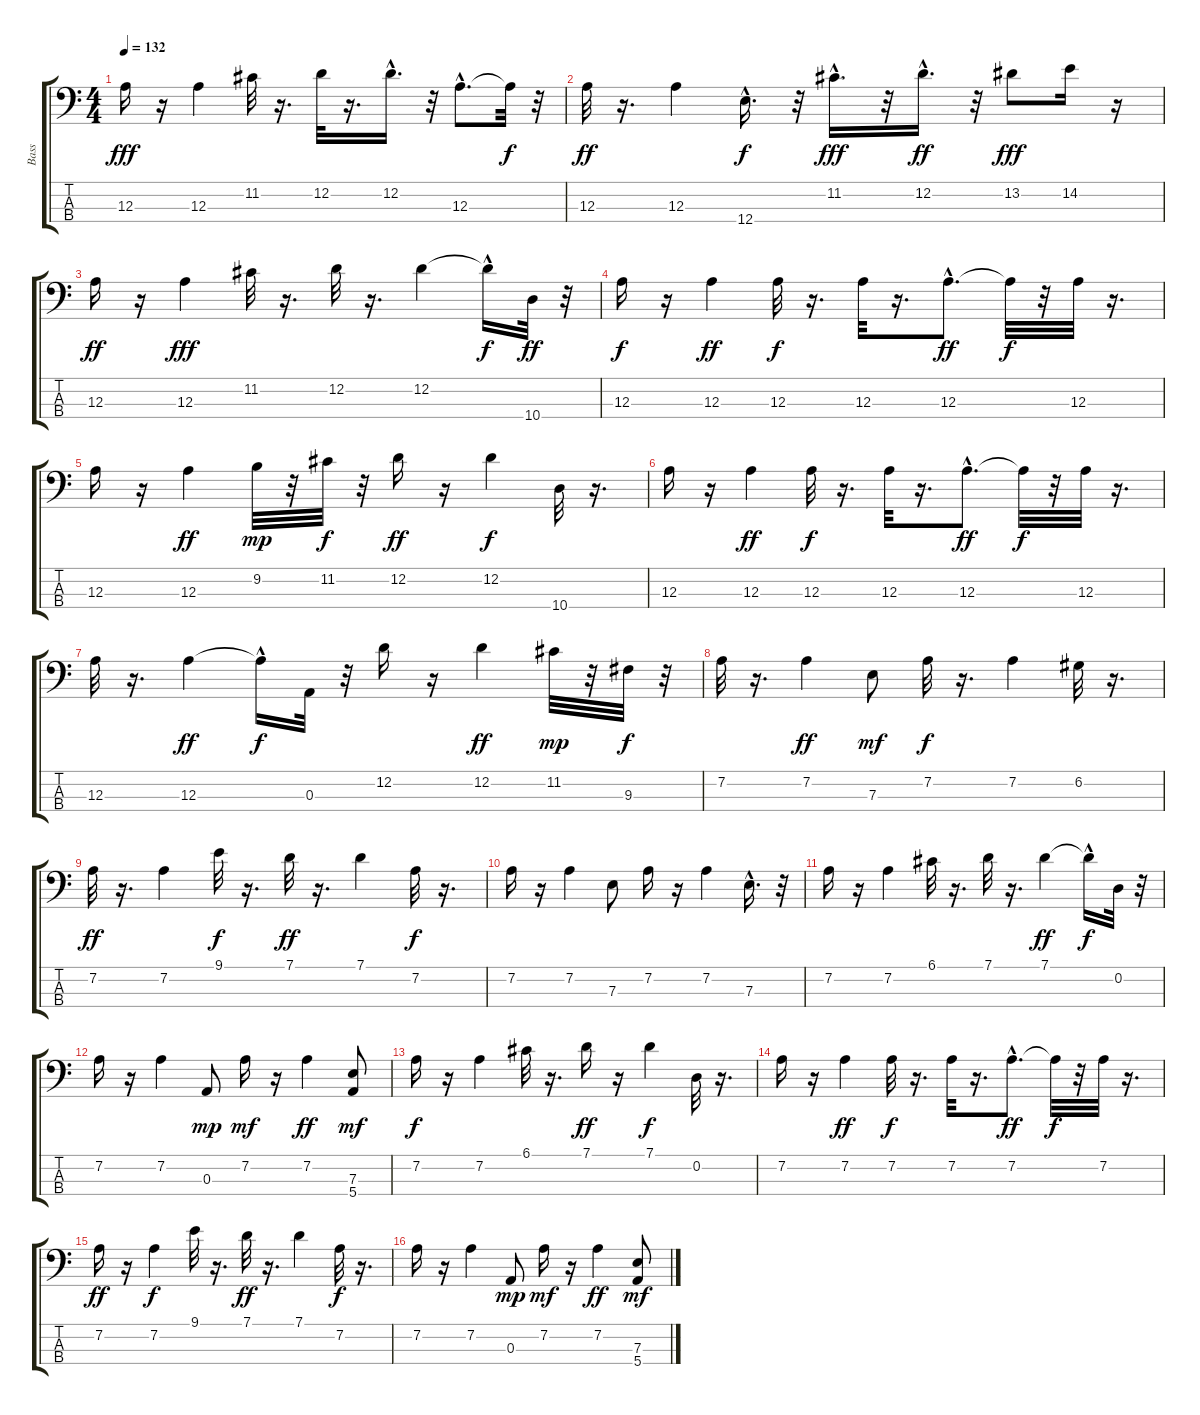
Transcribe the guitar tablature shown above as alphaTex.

\track ("Bass" "Bass") {instrument electricbassfinger}
\staff {score tabs}
\tuning (G2 D2 A1 E1) {hide}
\ts (4 4)
\tempo 132
\clef f4
\ks c
12.3.16{dy fff} r.16 12.3.4 11.2.32 r.16{d} 12.2.32 r.16{d} 12.2{hac}.16{d} r.32 12.3{hac}.8{d} 12.3{t}.32{dy f} r.32 |
12.3.32{dy ff} r.16{d} 12.3.4 12.4{hac}.16{d dy f} r.32 11.2{hac}.16{d dy fff} r.32 12.2{hac}.16{d dy ff} r.32 13.2.8{dy fff} 14.2.16 r.16 |
12.3.16{dy ff} r.16 12.3.4{dy fff} 11.2.32 r.16{d} 12.2.32 r.16{d} 12.2.4 12.2{hac t}.16{dy f} 10.4.32{dy ff} r.32 |
12.3.16{dy f} r.16 12.3.4{dy ff} 12.3.32{dy f} r.16{d} 12.3.32 r.16{d} 12.3{hac}.8{d dy ff} 12.3{t}.32{dy f} r.32 12.3.32 r.16{d} |
12.3.16 r.16 12.3.4{dy ff} 9.2.32{dy mp} r.32 11.2.32{dy f} r.32 12.2.16{dy ff} r.16 12.2.4{dy f} 10.4.32 r.16{d} |
12.3.16 r.16 12.3.4{dy ff} 12.3.32{dy f} r.16{d} 12.3.32 r.16{d} 12.3{hac}.8{d dy ff} 12.3{t}.32{dy f} r.32 12.3.32 r.16{d} |
12.3.32 r.16{d} 12.3.4{dy ff} 12.3{hac t}.16{dy f} 0.3.32 r.32 12.2.16 r.16 12.2.4{dy ff} 11.2.32{dy mp} r.32 9.3.32{dy f} r.32 |
7.2.32 r.16{d} 7.2.4{dy ff} 7.3.8{dy mf} 7.2.32{dy f} r.16{d} 7.2.4 6.2.32 r.16{d} |
7.2.32{dy ff} r.16{d} 7.2.4 9.1.32{dy f} r.16{d} 7.1.32{dy ff} r.16{d} 7.1.4 7.2.32{dy f} r.16{d} |
7.2.16 r.16 7.2.4 7.3.8 7.2.16 r.16 7.2.4 7.3{hac}.16{d} r.32 |
7.2.16 r.16 7.2.4 6.1.32 r.16{d} 7.1.32 r.16{d} 7.1.4{dy ff} 7.1{hac t}.16{dy f} 0.2.32 r.32 |
7.2.16 r.16 7.2.4 0.3.8{dy mp} 7.2.16{dy mf} r.16 7.2.4{dy ff} (7.3 5.4).8{dy mf} |
7.2.16{dy f} r.16 7.2.4 6.1.32 r.16{d} 7.1.16{dy ff} r.16 7.1.4{dy f} 0.2.32 r.16{d} |
7.2.16 r.16 7.2.4{dy ff} 7.2.32{dy f} r.16{d} 7.2.32 r.16{d} 7.2{hac}.8{d dy ff} 7.2{t}.32{dy f} r.32 7.2.32 r.16{d} |
7.2.16{dy ff} r.16 7.2.4{dy f} 9.1.32 r.16{d} 7.1.32{dy ff} r.16{d} 7.1.4 7.2.32{dy f} r.16{d} |
7.2.16 r.16 7.2.4 0.3.8{dy mp} 7.2.16{dy mf} r.16 7.2.4{dy ff} (7.3 5.4).8{dy mf}
